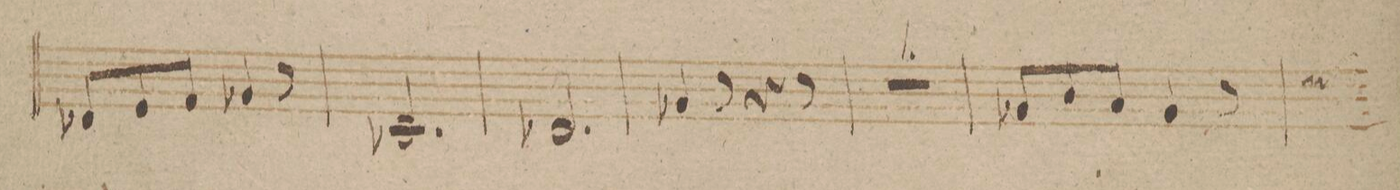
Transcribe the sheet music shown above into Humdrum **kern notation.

**kern	**dynam
*I"Viola.	*
*clefC3	*
*k[b-]	*
*M6/8	*
8E-X/L	.
8F/	.
8G/J	.
4A-X/	.
8r	.
=31	=31
2.D-X/	.
=32	=32
2.E-X/	.
=33	=33
4A-X/	.
8r	.
4r	.
8r	.
=34	=34
2.r	.
=35	=35
8A-X/L	.
8c/	.
8B-/J	.
4A-/	.
8r	.
=36	=36
*-	*-
